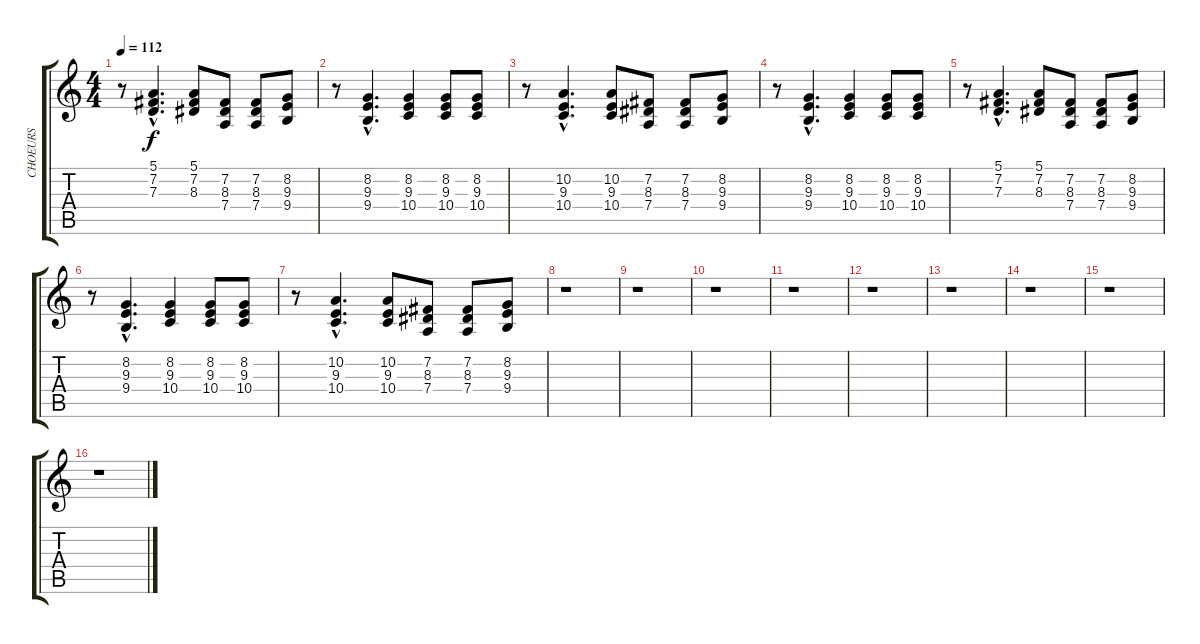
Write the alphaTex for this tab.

\track ("CHOEURS" "CHOEURS") {instrument choiraahs}
\staff {score tabs}
\tuning (E4 B3 G3 D3 A2 E2) {hide}
\ts (4 4)
\tempo 112
\clef g2
\ks c
r.8{dy f} (5.1{hac} 7.2 7.3).4{d} (5.1 7.2 8.3).8 (7.2 8.3 7.4).8 (7.2 8.3 7.4).8 (8.2 9.3 9.4).8 |
r.8 (8.2{hac} 9.3{hac} 9.4{hac}).4{d} (8.2 9.3 10.4).4 (8.2 9.3 10.4).8 (8.2 9.3 10.4).8 |
r.8 (10.2{hac} 9.3 10.4).4{d} (10.2 9.3 10.4).8 (7.2 8.3 7.4).8 (7.2 8.3 7.4).8 (8.2 9.3 9.4).8 |
r.8 (8.2{hac} 9.3{hac} 9.4{hac}).4{d} (8.2 9.3 10.4).4 (8.2 9.3 10.4).8 (8.2 9.3 10.4).8 |
r.8 (5.1{hac} 7.2 7.3).4{d} (5.1 7.2 8.3).8 (7.2 8.3 7.4).8 (7.2 8.3 7.4).8 (8.2 9.3 9.4).8 |
r.8 (8.2{hac} 9.3{hac} 9.4{hac}).4{d} (8.2 9.3 10.4).4 (8.2 9.3 10.4).8 (8.2 9.3 10.4).8 |
r.8 (10.2{hac} 9.3 10.4).4{d} (10.2 9.3 10.4).8 (7.2 8.3 7.4).8 (7.2 8.3 7.4).8 (8.2 9.3 9.4).8 |
r.1 |
r.1 |
r.1 |
r.1 |
r.1 |
r.1 |
r.1 |
r.1 |
r.1
